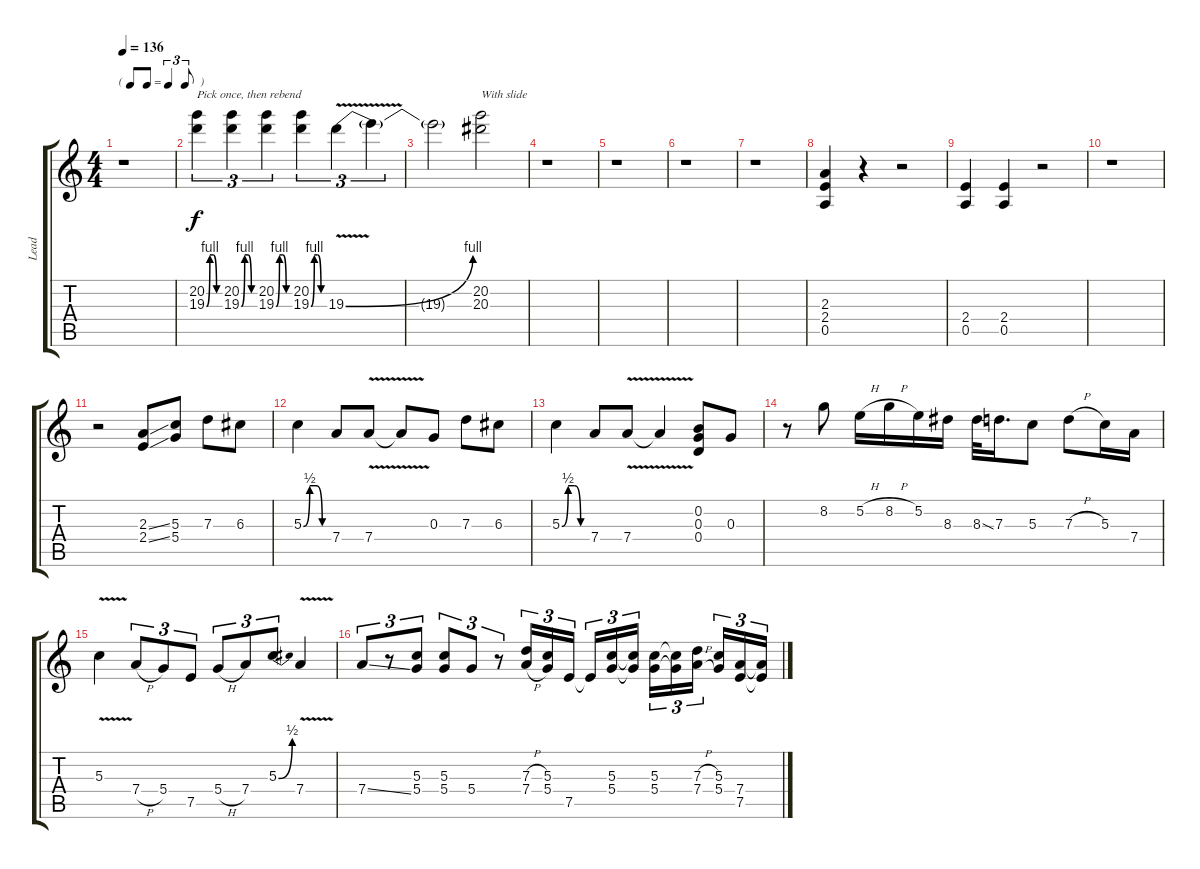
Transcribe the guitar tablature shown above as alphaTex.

\track ("Lead " "Lead ") {instrument distortionguitar}
\staff {score tabs}
\tuning (E4 B3 G3 D3 A2 E2) {hide}
\ts (4 4)
\tf triplet8th
\tempo 136
\clef g2
\ks c
r.1{dy f} |
(20.2 19.3{be (custom 0 0 15 4 30 4 45 0 60 0)}).4{tu (3 2) txt "Pick once, then rebend"} (20.2 19.3{be (custom 0 0 15 4 30 4 45 0 60 0)}).4{tu (3 2)} (20.2 19.3{be (custom 0 0 15 4 30 4 45 0 60 0)}).4{tu (3 2)} (20.2 19.3{be (custom 0 0 15 4 30 4 45 0 60 0)}).4{tu (3 2)} 19.3{be (bend 0 0 60 4) v}.4{tu (3 2)} 19.3{t}.4{tu (3 2)} |
19.3{t}.2 (20.2 20.3).2{txt "With slide"} |
r.1 |
r.1 |
r.1 |
r.1 |
(2.3 2.4 0.5).4 r.4 r.2 |
(2.4 0.5).4 (2.4 0.5).4 r.2 |
r.1 |
r.2 (2.3{ss} 2.4{ss}).8 (5.3 5.4).8 7.3.8 6.3.8 |
5.3{be (custom 0 0 15 2 30 2 45 0 60 0)}.4 7.4.8 7.4{v}.8 7.4{t}.8 0.3.8 7.3.8 6.3.8 |
5.3{be (custom 0 0 15 2 30 2 45 0 60 0)}.4 7.4.8 7.4{v}.8 7.4{t}.4 (0.2 0.3 0.4).8 0.3.8 |
r.8 8.2.8 5.2{h}.16 8.2{h}.16 5.2.16 8.3.16 8.3{ss}.32 7.3.16{d} 5.3.8 7.3{h}.8 5.3.16 7.4.16 |
5.3{v}.4 7.4{h}.8{tu (3 2)} 5.4.8{tu (3 2)} 7.5.8{tu (3 2)} 5.4{h}.8{tu (3 2)} 7.4.8{tu (3 2)} 5.3{be (bend 0 0 60 2)}.8{tu (3 2)} 7.4{v}.4 |
7.4{ss}.8{tu (3 2)} r.8{tu (3 2)} (5.3 5.4).8{tu (3 2)} (5.3 5.4).8{tu (3 2)} 5.4.8{tu (3 2)} r.8{tu (3 2)} (7.3{h} 7.4{h}).16{tu (3 2)} (5.3 5.4).16{tu (3 2)} 7.5.16{tu (3 2) beam splitsecondary} 7.5{t}.16{tu (3 2)} (5.3 5.4).16{tu (3 2)} (5.3{t} 5.4{t}).16{tu (3 2)} (5.3 5.4).16{tu (3 2)} (5.3{t} 5.4{t}).16{tu (3 2)} (7.3{h} 7.4{h}).16{tu (3 2) beam splitsecondary} (5.3 5.4).16{tu (3 2)} (7.4 7.5).16{tu (3 2)} (7.4{t} 7.5{t}).16{tu (3 2)}
